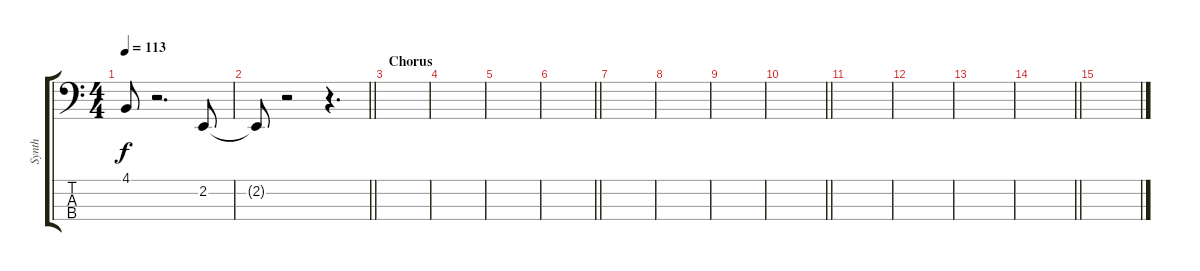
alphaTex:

\track ("Synth" "Synth") {instrument lead5charang}
\staff {score tabs}
\tuning (G2 D2 A1 E1) {hide}
\ts (4 4)
\tempo 113
\clef f4
\ks c
4.1{t}.8{dy f} r.2{d} 2.2.8 |
\barLineRight lightlight
2.2{t}.8 r.2 r.4{d} |
\section ("" "Chorus")
|
|
|
\barLineRight lightlight
|
\section ("" "")
|
|
|
\barLineRight lightlight
|
\section ("" "")
|
|
|
\barLineRight lightlight
|
\section ("" "")
